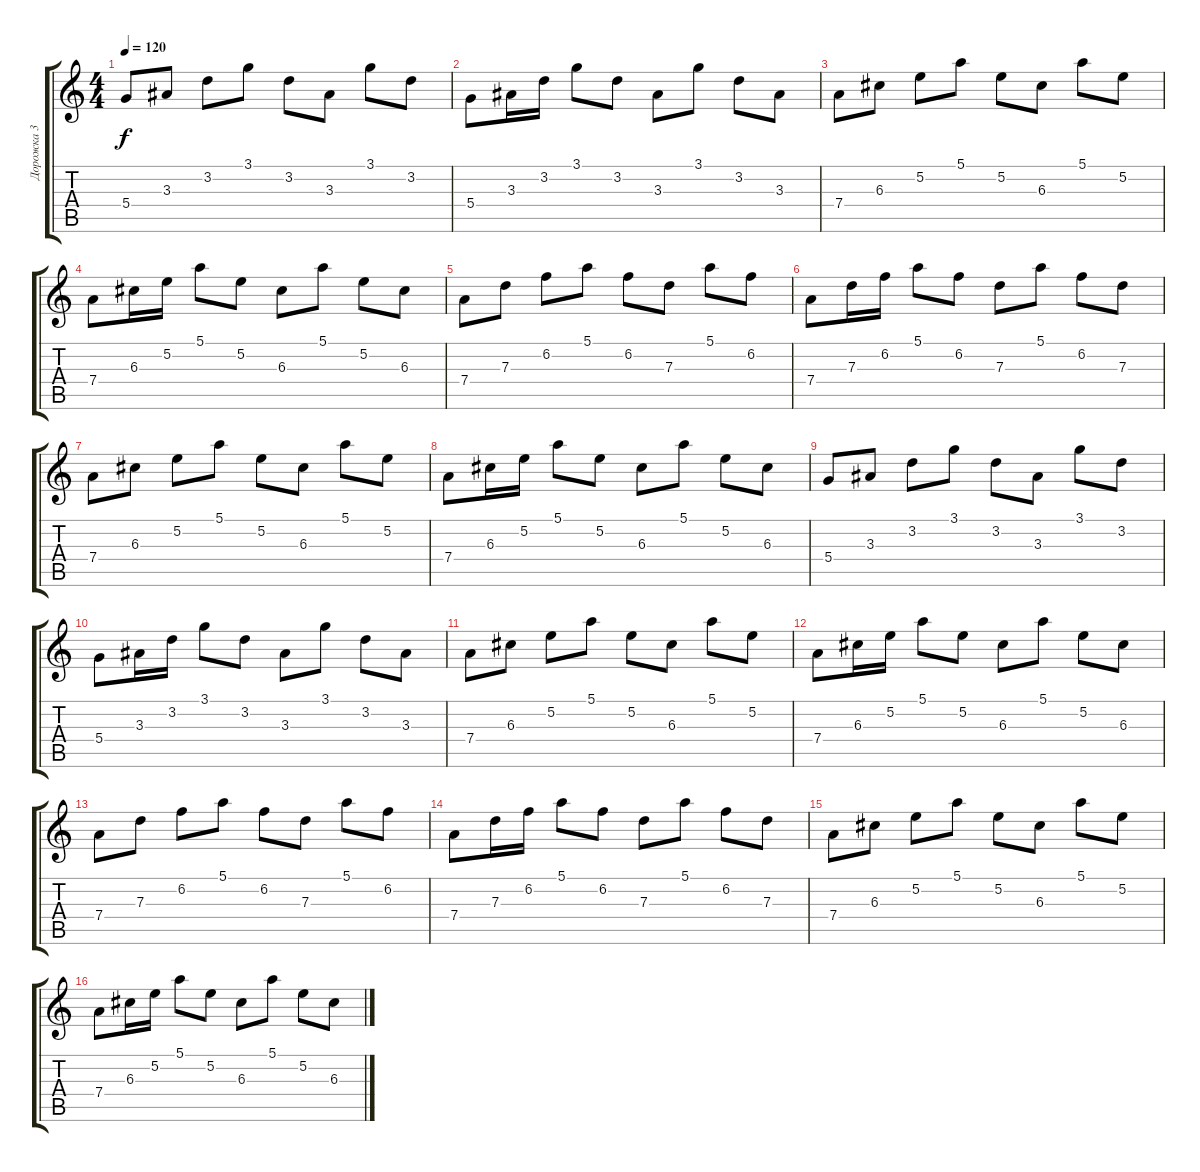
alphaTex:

\track ("Дорожка 3" "Дорожка 3") {instrument acousticguitarsteel}
\staff {score tabs}
\tuning (E4 B3 G3 D3 A2 E2) {hide}
\ts (4 4)
\tempo 120
\clef g2
\ks c
5.4.8{dy f} 3.3.8 3.2.8 3.1.8 3.2.8 3.3.8 3.1.8 3.2.8 |
5.4.8 3.3.16 3.2.16 3.1.8 3.2.8 3.3.8 3.1.8 3.2.8 3.3.8 |
7.4.8 6.3.8 5.2.8 5.1.8 5.2.8 6.3.8 5.1.8 5.2.8 |
7.4.8 6.3.16 5.2.16 5.1.8 5.2.8 6.3.8 5.1.8 5.2.8 6.3.8 |
7.4.8 7.3.8 6.2.8 5.1.8 6.2.8 7.3.8 5.1.8 6.2.8 |
7.4.8 7.3.16 6.2.16 5.1.8 6.2.8 7.3.8 5.1.8 6.2.8 7.3.8 |
7.4.8 6.3.8 5.2.8 5.1.8 5.2.8 6.3.8 5.1.8 5.2.8 |
7.4.8 6.3.16 5.2.16 5.1.8 5.2.8 6.3.8 5.1.8 5.2.8 6.3.8 |
5.4.8 3.3.8 3.2.8 3.1.8 3.2.8 3.3.8 3.1.8 3.2.8 |
5.4.8 3.3.16 3.2.16 3.1.8 3.2.8 3.3.8 3.1.8 3.2.8 3.3.8 |
7.4.8 6.3.8 5.2.8 5.1.8 5.2.8 6.3.8 5.1.8 5.2.8 |
7.4.8 6.3.16 5.2.16 5.1.8 5.2.8 6.3.8 5.1.8 5.2.8 6.3.8 |
7.4.8 7.3.8 6.2.8 5.1.8 6.2.8 7.3.8 5.1.8 6.2.8 |
7.4.8 7.3.16 6.2.16 5.1.8 6.2.8 7.3.8 5.1.8 6.2.8 7.3.8 |
7.4.8 6.3.8 5.2.8 5.1.8 5.2.8 6.3.8 5.1.8 5.2.8 |
7.4.8 6.3.16 5.2.16 5.1.8 5.2.8 6.3.8 5.1.8 5.2.8 6.3.8
